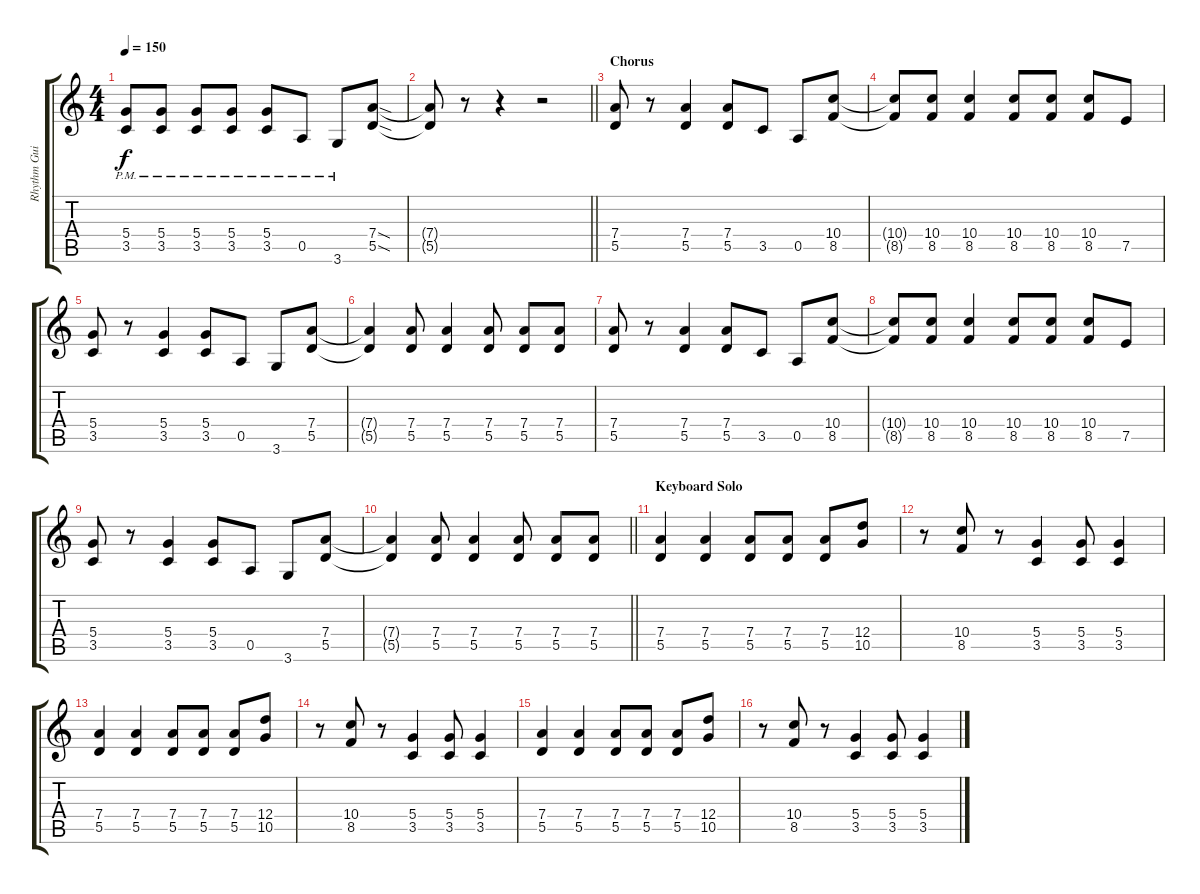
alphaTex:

\track ("Rhythm Guitar" "Rhythm Gui") {instrument distortionguitar}
\staff {score tabs}
\tuning (E4 B3 G3 D3 A2 E2) {hide}
\ts (4 4)
\tempo 150
\clef g2
\ks c
(5.4{pm} 3.5{pm}).8{dy f} (5.4{pm} 3.5{pm}).8 (5.4{pm} 3.5{pm}).8 (5.4{pm} 3.5{pm}).8 (5.4{pm} 3.5{pm}).8 0.5{pm}.8 3.6{pm}.8 (7.4{sod} 5.5{sod}).8 |
\barLineRight lightlight
(7.4{t} 5.5{t}).8 r.8 r.4 r.2 |
\section ("" "Chorus")
(7.4 5.5).8 r.8 (7.4 5.5).4 (7.4 5.5).8 3.5.8 0.5.8 (10.4 8.5).8 |
(10.4{t} 8.5{t}).8 (10.4 8.5).8 (10.4 8.5).4 (10.4 8.5).8 (10.4 8.5).8 (10.4 8.5).8 7.5.8 |
(5.4 3.5).8 r.8 (5.4 3.5).4 (5.4 3.5).8 0.5.8 3.6.8 (7.4 5.5).8 |
(7.4{t} 5.5{t}).4 (7.4 5.5).8 (7.4 5.5).4 (7.4 5.5).8 (7.4 5.5).8 (7.4 5.5).8 |
(7.4 5.5).8 r.8 (7.4 5.5).4 (7.4 5.5).8 3.5.8 0.5.8 (10.4 8.5).8 |
(10.4{t} 8.5{t}).8 (10.4 8.5).8 (10.4 8.5).4 (10.4 8.5).8 (10.4 8.5).8 (10.4 8.5).8 7.5.8 |
(5.4 3.5).8 r.8 (5.4 3.5).4 (5.4 3.5).8 0.5.8 3.6.8 (7.4 5.5).8 |
\barLineRight lightlight
(7.4{t} 5.5{t}).4 (7.4 5.5).8 (7.4 5.5).4 (7.4 5.5).8 (7.4 5.5).8 (7.4 5.5).8 |
\section ("" "Keyboard Solo")
(7.4 5.5).4 (7.4 5.5).4 (7.4 5.5).8 (7.4 5.5).8 (7.4 5.5).8 (12.4 10.5).8 |
r.8 (10.4 8.5).8 r.8 (5.4 3.5).4 (5.4 3.5).8 (5.4 3.5).4 |
(7.4 5.5).4 (7.4 5.5).4 (7.4 5.5).8 (7.4 5.5).8 (7.4 5.5).8 (12.4 10.5).8 |
r.8 (10.4 8.5).8 r.8 (5.4 3.5).4 (5.4 3.5).8 (5.4 3.5).4 |
(7.4 5.5).4 (7.4 5.5).4 (7.4 5.5).8 (7.4 5.5).8 (7.4 5.5).8 (12.4 10.5).8 |
r.8 (10.4 8.5).8 r.8 (5.4 3.5).4 (5.4 3.5).8 (5.4 3.5).4
